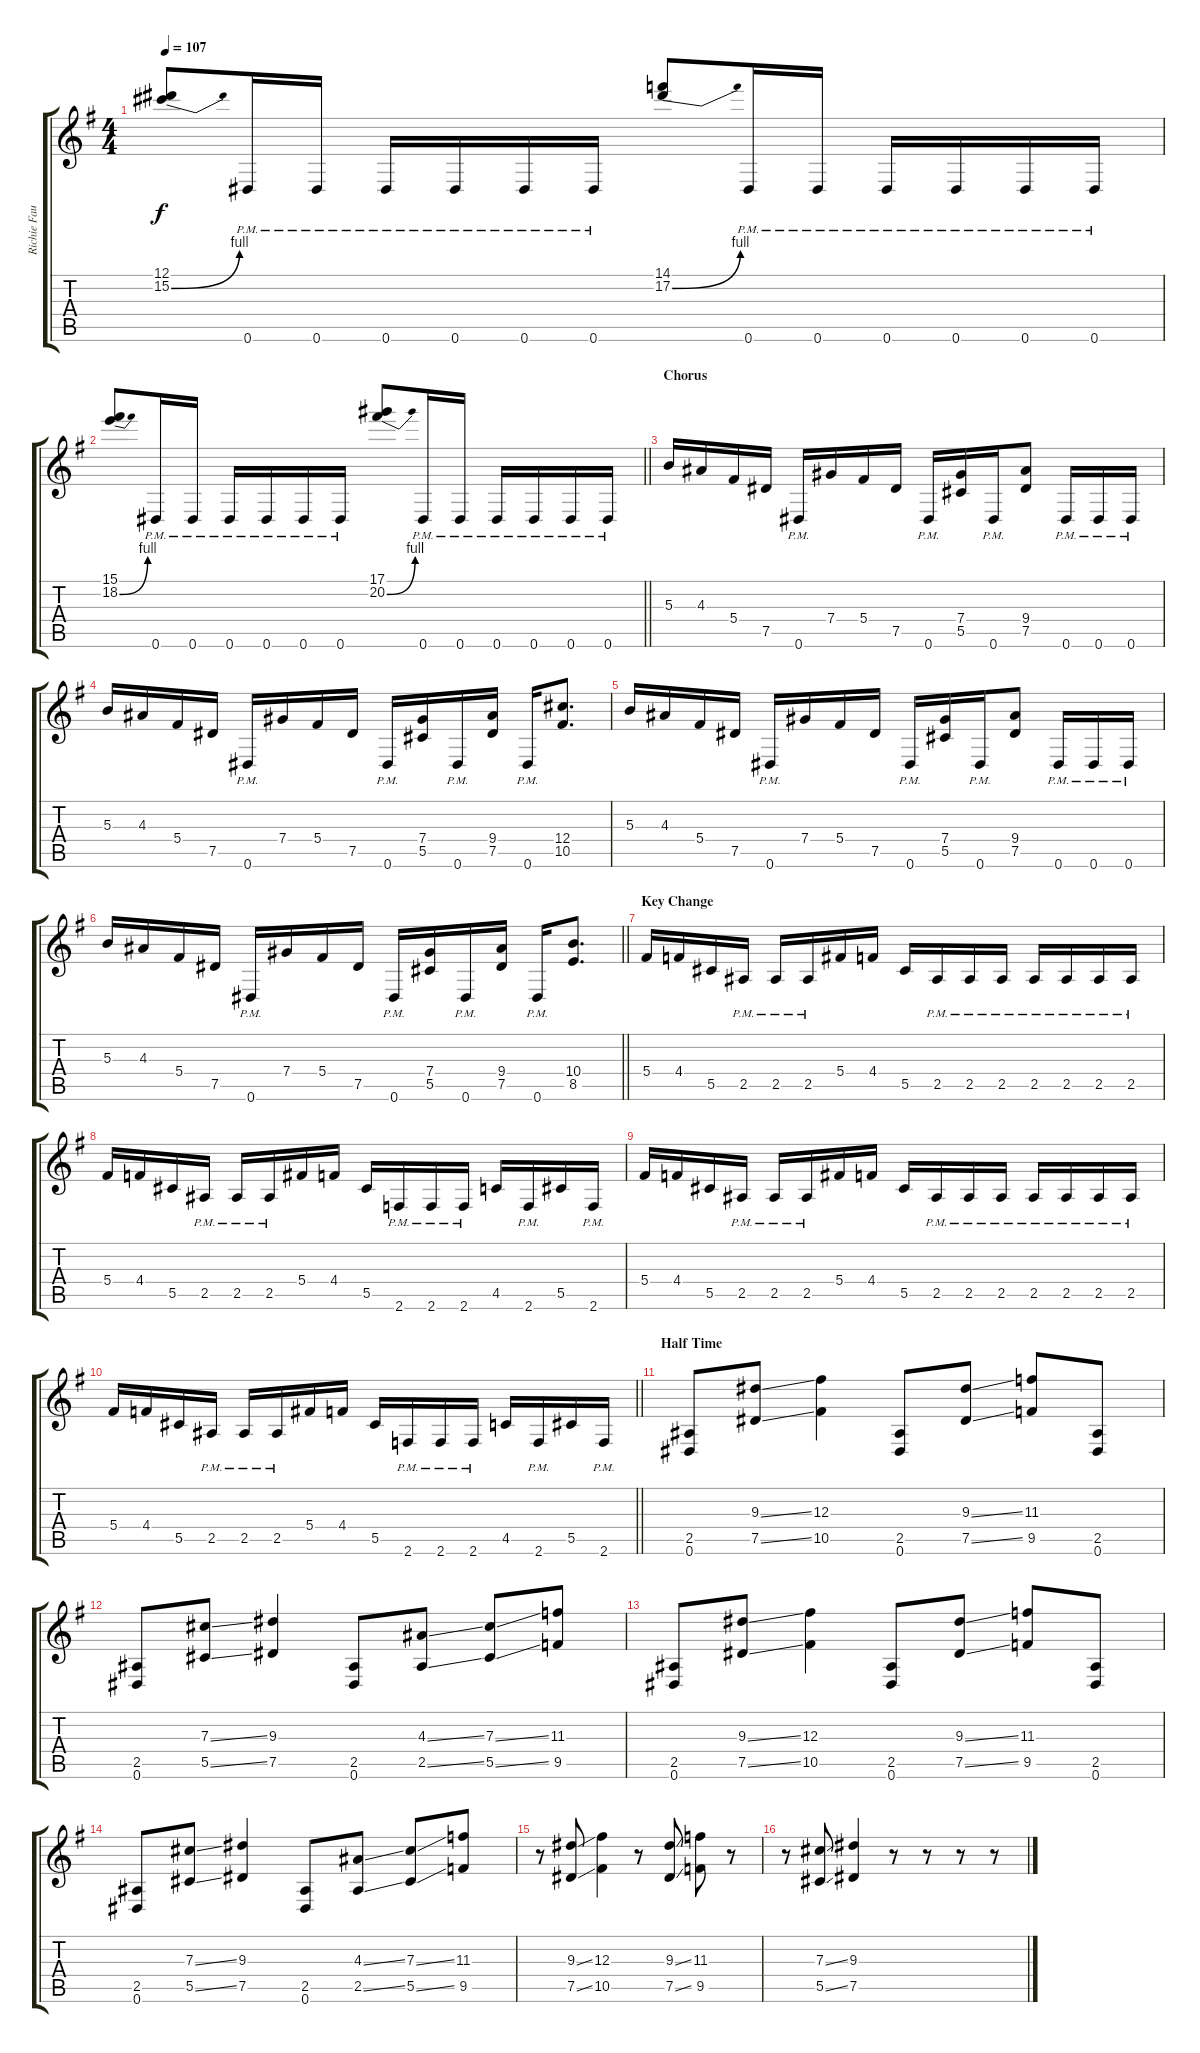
\track ("Richie Faulkner" "Richie Fau") {instrument overdrivenguitar}
\staff {score tabs}
\tuning (Eb4 Bb3 Gb3 Db3 Ab2 Eb2) {hide}
\ts (4 4)
\tempo 107
\clef g2
\ks eminor
(12.1 15.2{be (bend 0 0 60 4)}).8{dy f} 0.6{pm}.16 0.6{pm}.16 0.6{pm}.16 0.6{pm}.16 0.6{pm}.16 0.6{pm}.16 (14.1 17.2{be (bend 0 0 60 4)}).8 0.6{pm}.16 0.6{pm}.16 0.6{pm}.16 0.6{pm}.16 0.6{pm}.16 0.6{pm}.16 |
\barLineRight lightlight
(15.1 18.2{be (bend 0 0 60 4)}).8 0.6{pm}.16 0.6{pm}.16 0.6{pm}.16 0.6{pm}.16 0.6{pm}.16 0.6{pm}.16 (17.1 20.2{be (bend 0 0 60 4)}).8 0.6{pm}.16 0.6{pm}.16 0.6{pm}.16 0.6{pm}.16 0.6{pm}.16 0.6{pm}.16 |
\section ("" "Chorus")
5.3.16{volume 13} 4.3.16 5.4.16 7.5.16 0.6{pm}.16 7.4.16 5.4.16 7.5.16 0.6{pm}.16 (7.4 5.5).16 0.6{pm}.16 (9.4 7.5).8 0.6{pm}.16 0.6{pm}.16 0.6{pm}.16 |
5.3.16 4.3.16 5.4.16 7.5.16 0.6{pm}.16 7.4.16 5.4.16 7.5.16 0.6{pm}.16 (7.4 5.5).16 0.6{pm}.16 (9.4 7.5).16 0.6{pm}.16 (12.4 10.5).8{d} |
5.3.16 4.3.16 5.4.16 7.5.16 0.6{pm}.16 7.4.16 5.4.16 7.5.16 0.6{pm}.16 (7.4 5.5).16 0.6{pm}.16 (9.4 7.5).8 0.6{pm}.16 0.6{pm}.16 0.6{pm}.16 |
\barLineRight lightlight
5.3.16 4.3.16 5.4.16 7.5.16 0.6{pm}.16 7.4.16 5.4.16 7.5.16 0.6{pm}.16 (7.4 5.5).16 0.6{pm}.16 (9.4 7.5).16 0.6{pm}.16 (10.4 8.5).8{d} |
\section ("" "Key Change")
5.4.16 4.4.16 5.5.16 2.5{pm}.16 2.5{pm}.16 2.5{pm}.16 5.4.16 4.4.16 5.5.16 2.5{pm}.16 2.5{pm}.16 2.5{pm}.16 2.5{pm}.16 2.5{pm}.16 2.5{pm}.16 2.5{pm}.16 |
5.4.16 4.4.16 5.5.16 2.5{pm}.16 2.5{pm}.16 2.5{pm}.16 5.4.16 4.4.16 5.5.16 2.6{pm}.16 2.6{pm}.16 2.6{pm}.16 4.5.16 2.6{pm}.16 5.5.16 2.6{pm}.16 |
5.4.16 4.4.16 5.5.16 2.5{pm}.16 2.5{pm}.16 2.5{pm}.16 5.4.16 4.4.16 5.5.16 2.5{pm}.16 2.5{pm}.16 2.5{pm}.16 2.5{pm}.16 2.5{pm}.16 2.5{pm}.16 2.5{pm}.16 |
\barLineRight lightlight
5.4.16 4.4.16 5.5.16 2.5{pm}.16 2.5{pm}.16 2.5{pm}.16 5.4.16 4.4.16 5.5.16 2.6{pm}.16 2.6{pm}.16 2.6{pm}.16 4.5.16 2.6{pm}.16 5.5.16 2.6{pm}.16 |
\section ("" "Half Time")
(2.5 0.6).8 (9.3{ss} 7.5{ss}).8 (12.3 10.5).4 (2.5 0.6).8 (9.3{ss} 7.5{ss}).8 (11.3 9.5).8 (2.5 0.6).8 |
(2.5 0.6).8 (7.3{ss} 5.5{ss}).8 (9.3 7.5).4 (2.5 0.6).8 (4.3{ss} 2.5{ss}).8 (7.3{ss} 5.5{ss}).8 (11.3 9.5).8 |
(2.5 0.6).8 (9.3{ss} 7.5{ss}).8 (12.3 10.5).4 (2.5 0.6).8 (9.3{ss} 7.5{ss}).8 (11.3 9.5).8 (2.5 0.6).8 |
(2.5 0.6).8 (7.3{ss} 5.5{ss}).8 (9.3 7.5).4 (2.5 0.6).8 (4.3{ss} 2.5{ss}).8 (7.3{ss} 5.5{ss}).8 (11.3 9.5).8 |
r.8 (9.3{ss} 7.5{ss}).8 (12.3 10.5).4 r.8 (9.3{ss} 7.5{ss}).8 (11.3 9.5).8 r.8 |
r.8 (7.3{ss} 5.5{ss}).8 (9.3 7.5).4 r.8 r.8 r.8 r.8
